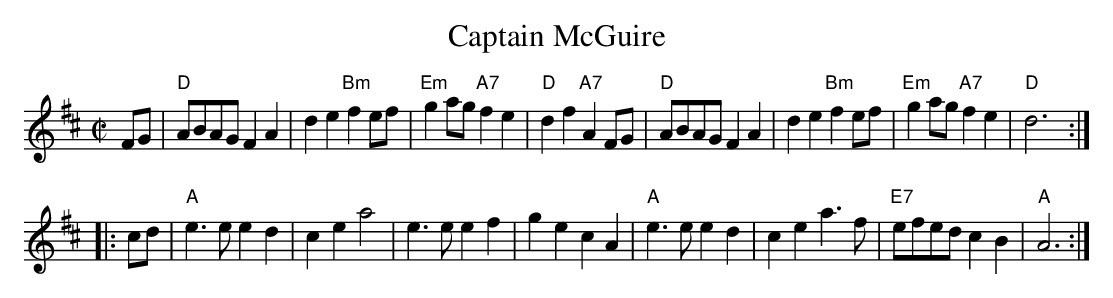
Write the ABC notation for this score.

X:1
T: Captain McGuire
M: C|
L: 1/8
K: D
FG \
| "D"ABAG F2A2 | d2e2 "Bm"f2ef | "Em"g2ag "A7"f2e2 | "D"d2f2 "A7"A2FG \
| "D"ABAG F2A2 | d2e2 "Bm"f2ef | "Em"g2ag "A7"f2e2 | "D"d6 :|
|: cd \
| "A"e3e e2d2 | c2e2 a4 | e3e e2f2 | g2e2 c2A2 \
| "A"e3e e2d2 | c2e2 a3f | "E7"efed c2B2 | "A"A6 :|
